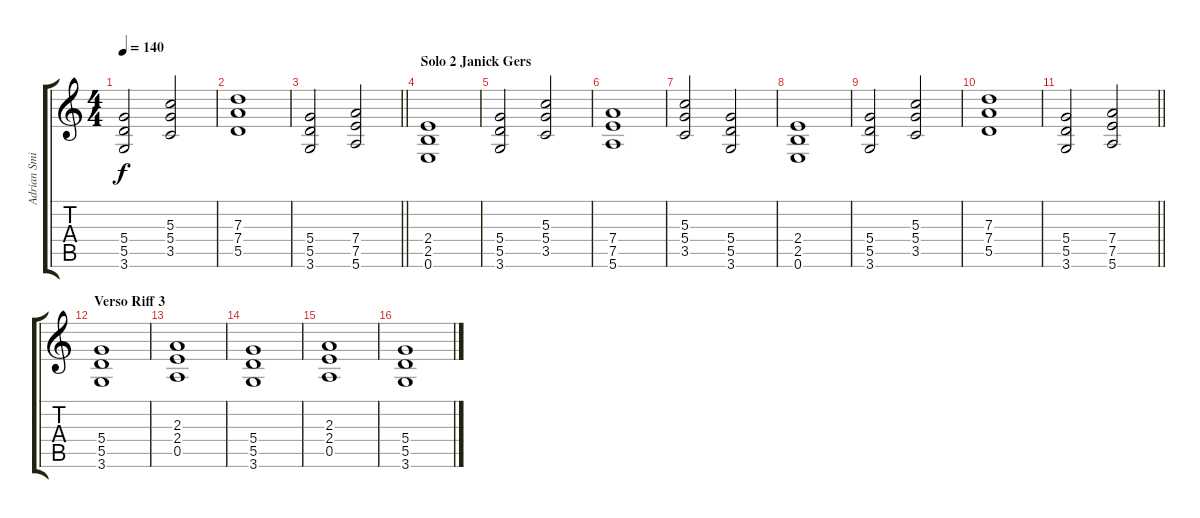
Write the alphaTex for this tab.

\track ("Adrian Smith" "Adrian Smi") {instrument distortionguitar}
\staff {score tabs}
\tuning (E4 B3 G3 D3 A2 E2) {hide}
\ts (4 4)
\tempo 140
\clef g2
\ks c
(5.4 5.5 3.6).2{dy f} (5.3 5.4 3.5).2 |
(7.3 7.4 5.5).1 |
\barLineRight lightlight
(5.4 5.5 3.6).2 (7.4 7.5 5.6).2 |
\section ("" "Solo 2 Janick Gers")
(2.4 2.5 0.6).1 |
(5.4 5.5 3.6).2 (5.3 5.4 3.5).2 |
(7.4 7.5 5.6).1 |
(5.3 5.4 3.5).2 (5.4 5.5 3.6).2 |
(2.4 2.5 0.6).1 |
(5.4 5.5 3.6).2 (5.3 5.4 3.5).2 |
(7.3 7.4 5.5).1 |
\barLineRight lightlight
(5.4 5.5 3.6).2 (7.4 7.5 5.6).2 |
\section ("" "Verso Riff 3")
(5.4 5.5 3.6).1 |
(2.3 2.4 0.5).1 |
(5.4 5.5 3.6).1 |
(2.3 2.4 0.5).1 |
(5.4 5.5 3.6).1
